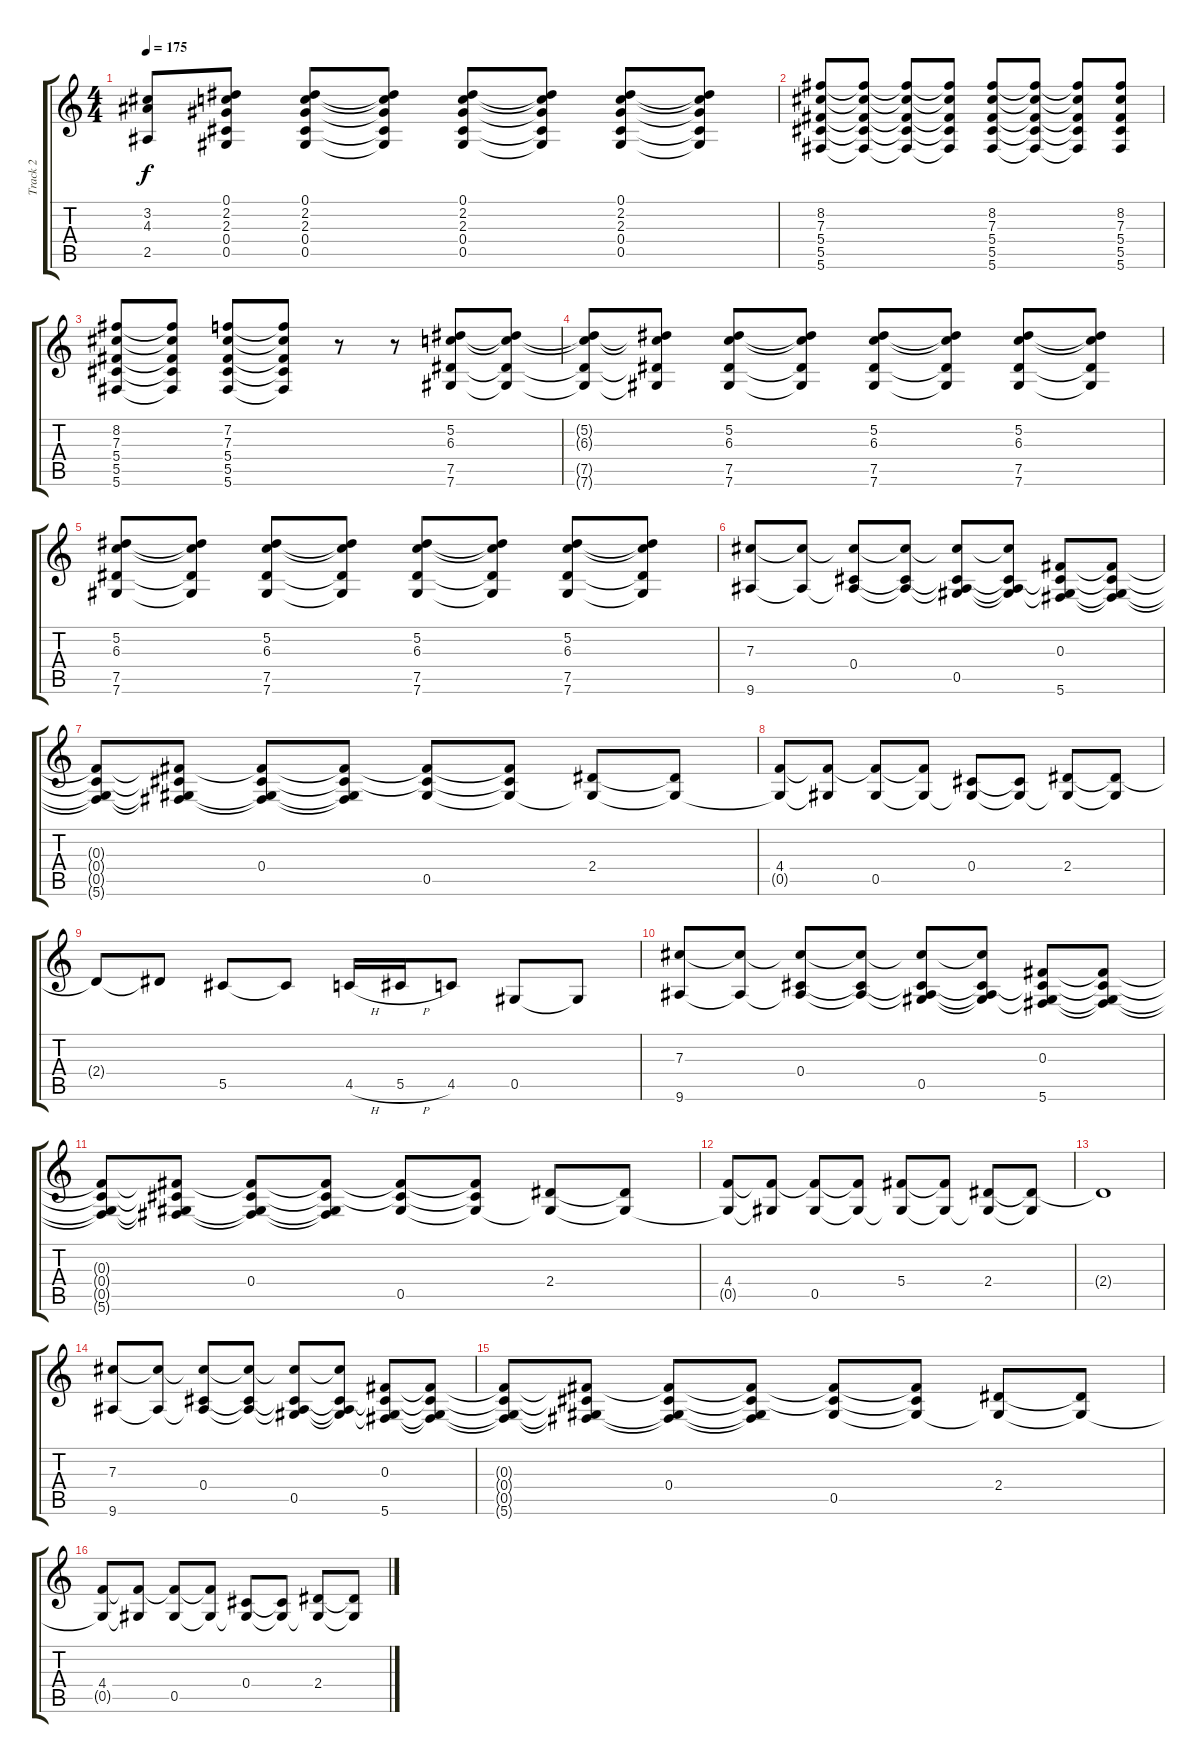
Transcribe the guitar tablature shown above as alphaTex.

\track ("Track 2" "Track 2") {instrument acousticguitarsteel}
\staff {score tabs}
\tuning (Eb4 Bb3 Gb3 Db3 Ab2 Db2) {hide}
\ts (4 4)
\tempo 175
\clef g2
\ks c
(3.2 4.3 2.5).8{dy f} (0.1 2.2 2.3 0.4 0.5).8 (0.1 2.2 2.3 0.4 0.5).8 (0.1{t} 2.2{t} 2.3{t} 0.4{t} 0.5{t}).8 (0.1 2.2 2.3 0.4 0.5).8 (0.1{t} 2.2{t} 2.3{t} 0.4{t} 0.5{t}).8 (0.1 2.2 2.3 0.4 0.5).8 (0.1{t} 2.2{t} 2.3{t} 0.4{t} 0.5{t}).8 |
(8.2 7.3 5.4 5.5 5.6).8 (8.2{t} 7.3{t} 5.4{t} 5.5{t} 5.6{t}).8 (8.2{t} 7.3{t} 5.4{t} 5.5{t} 5.6{t}).8 (8.2{t} 7.3{t} 5.4{t} 5.5{t} 5.6{t}).8 (8.2 7.3 5.4 5.5 5.6).8 (8.2{t} 7.3{t} 5.4{t} 5.5{t} 5.6{t}).8 (8.2{t} 7.3{t} 5.4{t} 5.5{t} 5.6{t}).8 (8.2 7.3 5.4 5.5 5.6).8 |
(8.2 7.3 5.4 5.5 5.6).8 (8.2{t} 7.3{t} 5.4{t} 5.5{t} 5.6{t}).8 (7.2 7.3 5.4 5.5 5.6).8 (7.2{t} 7.3{t} 5.4{t} 5.5{t} 5.6{t}).8 r.8 r.8 (5.2 6.3 7.5 7.6).8 (5.2{t} 6.3{t} 7.5{t} 7.6{t}).8 |
(5.2{t} 6.3{t} 7.5{t} 7.6{t}).8 (5.2{t} 6.3{t} 7.5{t} 7.6{t}).8 (5.2 6.3 7.5 7.6).8 (5.2{t} 6.3{t} 7.5{t} 7.6{t}).8 (5.2 6.3 7.5 7.6).8 (5.2{t} 6.3{t} 7.5{t} 7.6{t}).8 (5.2 6.3 7.5 7.6).8 (5.2{t} 6.3{t} 7.5{t} 7.6{t}).8 |
(5.2 6.3 7.5 7.6).8 (5.2{t} 6.3{t} 7.5{t} 7.6{t}).8 (5.2 6.3 7.5 7.6).8 (5.2{t} 6.3{t} 7.5{t} 7.6{t}).8 (5.2 6.3 7.5 7.6).8 (5.2{t} 6.3{t} 7.5{t} 7.6{t}).8 (5.2 6.3 7.5 7.6).8 (5.2{t} 6.3{t} 7.5{t} 7.6{t}).8 |
(7.3 9.6).8 (7.3{t} 9.6{t}).8 (7.3{t} 0.4 9.6{t}).8 (7.3{t} 0.4{t} 9.6{t}).8 (7.3{t} 0.4{t} 0.5 9.6{t}).8 (7.3{t} 0.4{t} 0.5{t} 9.6{t}).8 (0.3 0.4{t} 0.5{t} 5.6).8 (0.3{t} 0.4{t} 0.5{t} 5.6{t}).8 |
(0.3{t} 0.4{t} 0.5{t} 5.6{t}).8 (0.3{t} 0.4{t} 0.5{t} 5.6{t}).8 (0.3{t} 0.4 0.5{t} 5.6{t}).8 (0.3{t} 0.4{t} 0.5{t} 5.6{t}).8 (0.3{t} 0.4{t} 0.5).8 (0.3{t} 0.4{t} 0.5{t}).8 (2.4 0.5{t}).8 (2.4{t} 0.5{t}).8 |
(4.4 0.5{t}).8 (4.4{t} 0.5{t}).8 (4.4{t} 0.5).8 (4.4{t} 0.5{t}).8 (0.4 0.5{t}).8 (0.4{t} 0.5{t}).8 (2.4 0.5{t}).8 (2.4{t} 0.5{t}).8 |
2.4{t}.8 2.4{t}.8 5.5.8 5.5{t}.8 4.5{h}.16 5.5{h}.16 4.5.8 0.5.8 0.5{t}.8 |
(7.3 9.6).8 (7.3{t} 9.6{t}).8 (7.3{t} 0.4 9.6{t}).8 (7.3{t} 0.4{t} 9.6{t}).8 (7.3{t} 0.4{t} 0.5 9.6{t}).8 (7.3{t} 0.4{t} 0.5{t} 9.6{t}).8 (0.3 0.4{t} 0.5{t} 5.6).8 (0.3{t} 0.4{t} 0.5{t} 5.6{t}).8 |
(0.3{t} 0.4{t} 0.5{t} 5.6{t}).8 (0.3{t} 0.4{t} 0.5{t} 5.6{t}).8 (0.3{t} 0.4 0.5{t} 5.6{t}).8 (0.3{t} 0.4{t} 0.5{t} 5.6{t}).8 (0.3{t} 0.4{t} 0.5).8 (0.3{t} 0.4{t} 0.5{t}).8 (2.4 0.5{t}).8 (2.4{t} 0.5{t}).8 |
(4.4 0.5{t}).8 (4.4{t} 0.5{t}).8 (4.4{t} 0.5).8 (4.4{t} 0.5{t}).8 (5.4 0.5{t}).8 (5.4{t} 0.5{t}).8 (2.4 0.5{t}).8 (2.4{t} 0.5{t}).8 |
2.4{t}.1 |
(7.3 9.6).8 (7.3{t} 9.6{t}).8 (7.3{t} 0.4 9.6{t}).8 (7.3{t} 0.4{t} 9.6{t}).8 (7.3{t} 0.4{t} 0.5 9.6{t}).8 (7.3{t} 0.4{t} 0.5{t} 9.6{t}).8 (0.3 0.4{t} 0.5{t} 5.6).8 (0.3{t} 0.4{t} 0.5{t} 5.6{t}).8 |
(0.3{t} 0.4{t} 0.5{t} 5.6{t}).8 (0.3{t} 0.4{t} 0.5{t} 5.6{t}).8 (0.3{t} 0.4 0.5{t} 5.6{t}).8 (0.3{t} 0.4{t} 0.5{t} 5.6{t}).8 (0.3{t} 0.4{t} 0.5).8 (0.3{t} 0.4{t} 0.5{t}).8 (2.4 0.5{t}).8 (2.4{t} 0.5{t}).8 |
(4.4 0.5{t}).8 (4.4{t} 0.5{t}).8 (4.4{t} 0.5).8 (4.4{t} 0.5{t}).8 (0.4 0.5{t}).8 (0.4{t} 0.5{t}).8 (2.4 0.5{t}).8 (2.4{t} 0.5{t}).8
